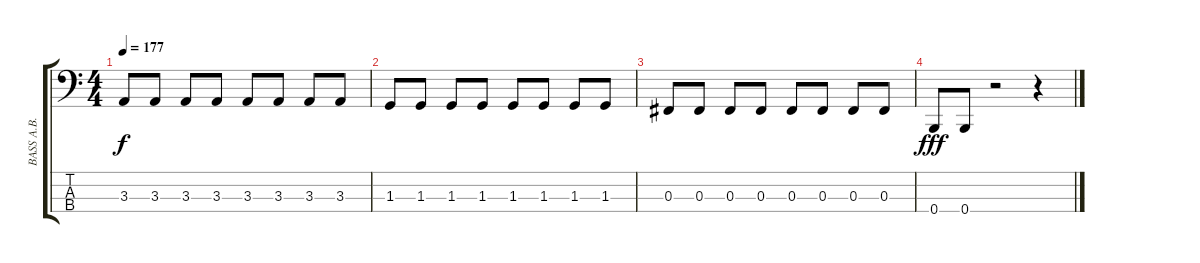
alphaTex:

\track ("BASS A.B." "BASS A.B.") {instrument electricbassfinger}
\staff {score tabs}
\tuning (E2 B1 Gb1 B0) {hide}
\ts (4 4)
\tempo 177
\clef f4
\ks c
3.3.8{dy f} 3.3.8 3.3.8 3.3.8 3.3.8 3.3.8 3.3.8 3.3.8 |
1.3.8 1.3.8 1.3.8 1.3.8 1.3.8 1.3.8 1.3.8 1.3.8 |
0.3.8 0.3.8 0.3.8 0.3.8 0.3.8 0.3.8 0.3.8 0.3.8 |
0.4.8{dy fff} 0.4.8 r.2 r.4
